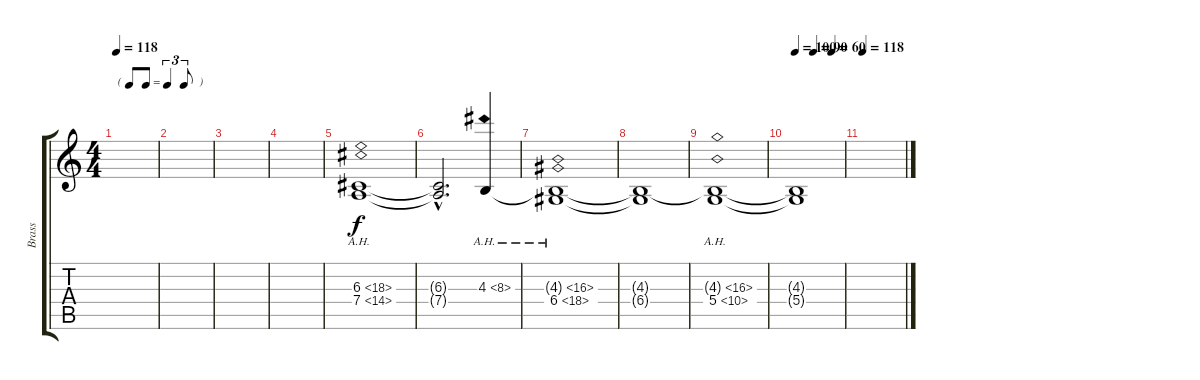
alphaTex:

\track ("Brass" "Brass") {instrument synthbrass1}
\staff {score tabs}
\tuning (E4 B3 G3 D3 A2 E2) {hide}
\ts (4 4)
\tf triplet8th
\tempo 118
\tempo 110
\tempo 118
\clef g2
\ks c
|
|
|
|
(6.3{ah 12} 7.4{ah 7}).1 |
(6.3{hac t} 7.4{hac t}).2{d} 4.3{ah 4}.4 |
(4.3{ah 12 t} 6.4{ah 12}).1 |
(4.3{t} 6.4{t}).1 |
(4.3{ah 12 t} 5.4{ah 5}).1 |
\tempo 100
\tempo (90 0.375)
\tempo (60 0.75)
(4.3{t} 5.4{t}).1 |
\tempo 118
